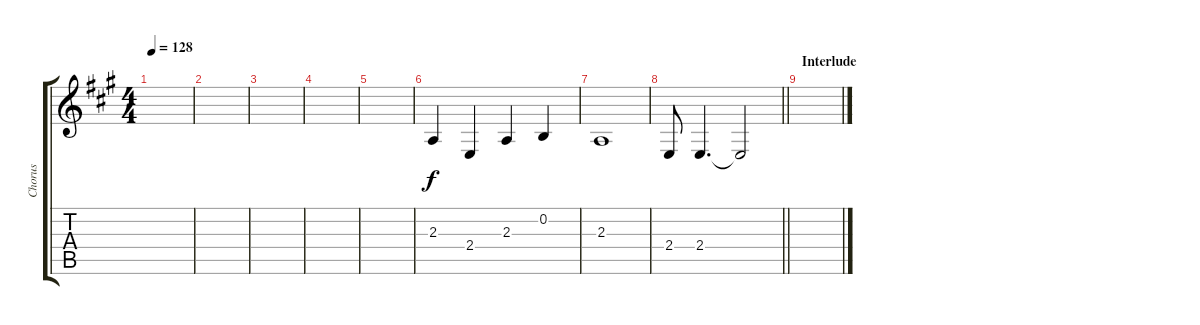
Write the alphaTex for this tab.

\track ("Chorus" "Chorus") {instrument tenorsax}
\staff {score tabs}
\tuning (E4 B3 G3 D3 A2 E2) {hide}
\ts (4 4)
\tempo 128
\clef g2
\ks a
|
|
|
|
|
2.3.4 2.4.4 2.3.4 0.2.4 |
2.3.1 |
\barLineRight lightlight
2.4.8 2.4.4{d} 2.4{t}.2 |
\section ("" "Interlude")
